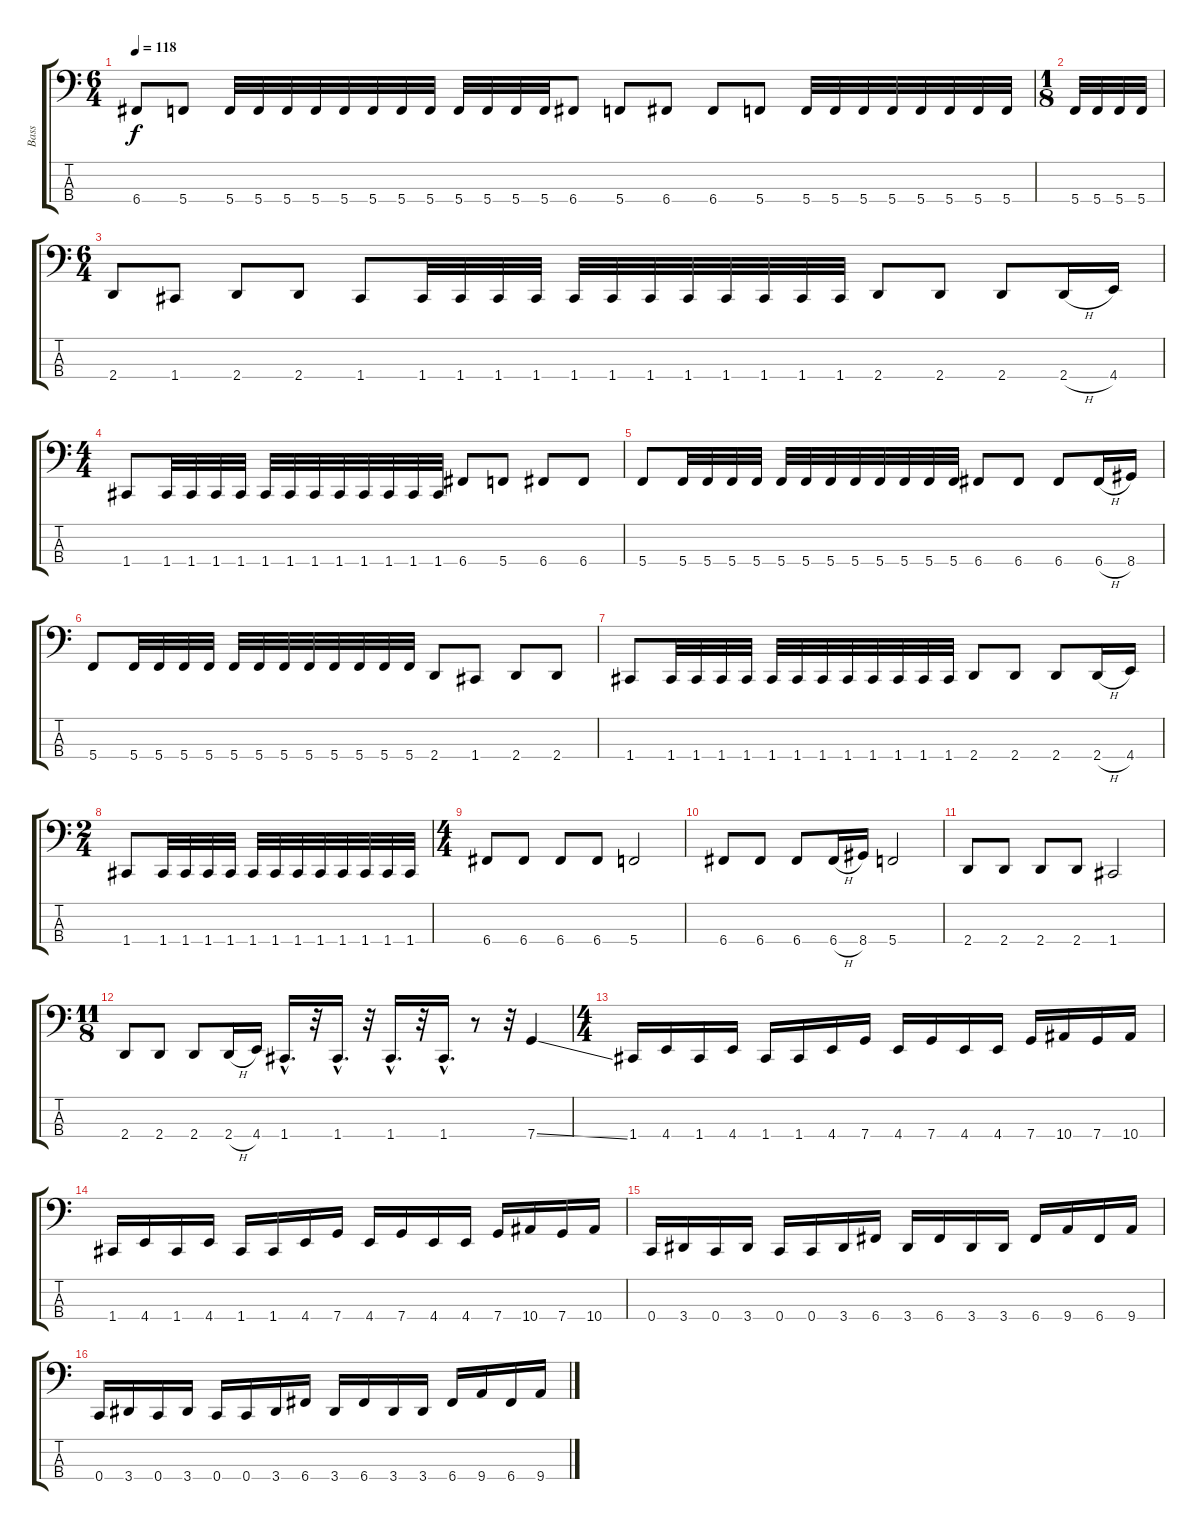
\track ("Bass" "Bass") {instrument electricbassfinger}
\staff {score tabs}
\tuning (F2 C2 G1 C1) {hide}
\ts (6 4)
\tempo 118
\clef f4
\ks c
6.4.8{dy f} 5.4.8 5.4.32 5.4.32 5.4.32 5.4.32 5.4.32 5.4.32 5.4.32 5.4.32 5.4.32 5.4.32 5.4.32 5.4.32 6.4.8 5.4.8 6.4.8 6.4.8 5.4.8 5.4.32 5.4.32 5.4.32 5.4.32 5.4.32 5.4.32 5.4.32 5.4.32 |
\ts (1 8)
5.4.32 5.4.32 5.4.32 5.4.32 |
\ts (6 4)
2.4.8 1.4.8 2.4.8 2.4.8 1.4.8 1.4.32 1.4.32 1.4.32 1.4.32 1.4.32 1.4.32 1.4.32 1.4.32 1.4.32 1.4.32 1.4.32 1.4.32 2.4.8 2.4.8 2.4.8 2.4{h}.16 4.4.16 |
\ts (4 4)
1.4.8 1.4.32 1.4.32 1.4.32 1.4.32 1.4.32 1.4.32 1.4.32 1.4.32 1.4.32 1.4.32 1.4.32 1.4.32 6.4.8 5.4.8 6.4.8 6.4.8 |
5.4.8 5.4.32 5.4.32 5.4.32 5.4.32 5.4.32 5.4.32 5.4.32 5.4.32 5.4.32 5.4.32 5.4.32 5.4.32 6.4.8 6.4.8 6.4.8 6.4{h}.16 8.4.16 |
5.4.8 5.4.32 5.4.32 5.4.32 5.4.32 5.4.32 5.4.32 5.4.32 5.4.32 5.4.32 5.4.32 5.4.32 5.4.32 2.4.8 1.4.8 2.4.8 2.4.8 |
1.4.8 1.4.32 1.4.32 1.4.32 1.4.32 1.4.32 1.4.32 1.4.32 1.4.32 1.4.32 1.4.32 1.4.32 1.4.32 2.4.8 2.4.8 2.4.8 2.4{h}.16 4.4.16 |
\ts (2 4)
1.4.8 1.4.32 1.4.32 1.4.32 1.4.32 1.4.32 1.4.32 1.4.32 1.4.32 1.4.32 1.4.32 1.4.32 1.4.32 |
\ts (4 4)
6.4.8 6.4.8 6.4.8 6.4.8 5.4.2 |
6.4.8 6.4.8 6.4.8 6.4{h}.16 8.4.16 5.4.2 |
2.4.8 2.4.8 2.4.8 2.4.8 1.4.2 |
\ts (11 8)
2.4.8 2.4.8 2.4.8 2.4{h}.16 4.4.16 1.4{hac}.16{d} r.32 1.4{hac}.16{d} r.32 1.4{hac}.16{d} r.32 1.4{hac}.16{d} r.8 r.32 7.4{ss}.4 |
\ts (4 4)
1.4.16 4.4.16 1.4.16 4.4.16 1.4.16 1.4.16 4.4.16 7.4.16 4.4.16 7.4.16 4.4.16 4.4.16 7.4.16 10.4.16 7.4.16 10.4.16 |
1.4.16 4.4.16 1.4.16 4.4.16 1.4.16 1.4.16 4.4.16 7.4.16 4.4.16 7.4.16 4.4.16 4.4.16 7.4.16 10.4.16 7.4.16 10.4.16 |
0.4.16 3.4.16 0.4.16 3.4.16 0.4.16 0.4.16 3.4.16 6.4.16 3.4.16 6.4.16 3.4.16 3.4.16 6.4.16 9.4.16 6.4.16 9.4.16 |
0.4.16 3.4.16 0.4.16 3.4.16 0.4.16 0.4.16 3.4.16 6.4.16 3.4.16 6.4.16 3.4.16 3.4.16 6.4.16 9.4.16 6.4.16 9.4.16
